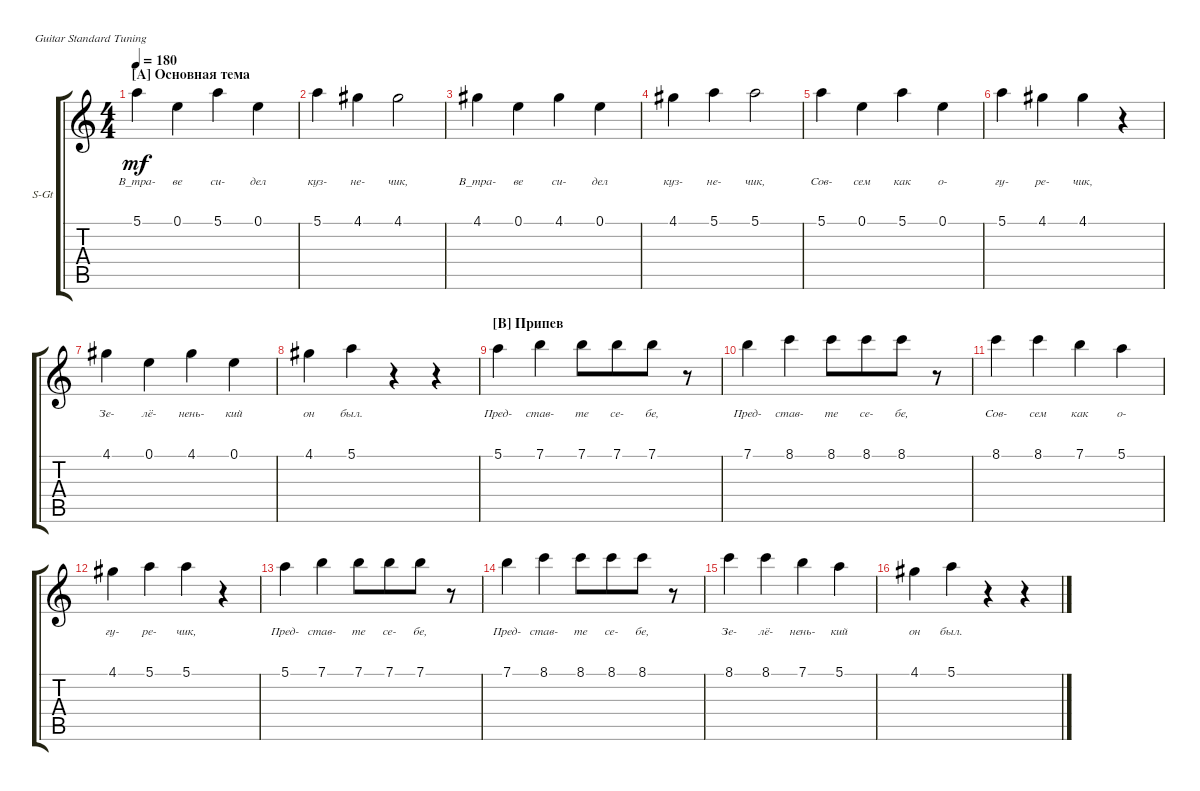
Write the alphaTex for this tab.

\defaultSystemsLayout 4
\bracketExtendMode groupsimilarinstruments
\firstSystemTrackNameOrientation horizontal
\otherSystemsTrackNameOrientation horizontal
\track ("Steel Guitar" "S-Gt") {instrument acousticguitarsteel}
\staff {score tabs}
\tuning (E4 B3 G3 D3 A2 E2)
\ts (4 4)
\section ("A" "Основная тема")
\tempo 180
\clef g2
\ks c
5.1.4{lyrics (0 "В_тра-") lyrics (1 "") lyrics (2 "") lyrics (3 "") lyrics (4 "") dy mf instrument acousticguitarsteel} 0.1.4{lyrics (0 "ве") lyrics (1 "") lyrics (2 "") lyrics (3 "") lyrics (4 "")} 5.1.4{lyrics (0 "си-") lyrics (1 "") lyrics (2 "") lyrics (3 "") lyrics (4 "")} 0.1.4{lyrics (0 "дел") lyrics (1 "") lyrics (2 "") lyrics (3 "") lyrics (4 "")} |
5.1.4{lyrics (0 "куз-") lyrics (1 "") lyrics (2 "") lyrics (3 "") lyrics (4 "")} 4.1.4{lyrics (0 "не-") lyrics (1 "") lyrics (2 "") lyrics (3 "") lyrics (4 "")} 4.1.2{lyrics (0 "чик,") lyrics (1 "") lyrics (2 "") lyrics (3 "") lyrics (4 "")} |
4.1.4{lyrics (0 "В_тра-") lyrics (1 "") lyrics (2 "") lyrics (3 "") lyrics (4 "")} 0.1.4{lyrics (0 "ве") lyrics (1 "") lyrics (2 "") lyrics (3 "") lyrics (4 "")} 4.1.4{lyrics (0 "си-") lyrics (1 "") lyrics (2 "") lyrics (3 "") lyrics (4 "")} 0.1.4{lyrics (0 "дел") lyrics (1 "") lyrics (2 "") lyrics (3 "") lyrics (4 "")} |
4.1.4{lyrics (0 "куз-") lyrics (1 "") lyrics (2 "") lyrics (3 "") lyrics (4 "")} 5.1.4{lyrics (0 "не-") lyrics (1 "") lyrics (2 "") lyrics (3 "") lyrics (4 "")} 5.1.2{lyrics (0 "чик,") lyrics (1 "") lyrics (2 "") lyrics (3 "") lyrics (4 "")} |
5.1.4{lyrics (0 "Сов-") lyrics (1 "") lyrics (2 "") lyrics (3 "") lyrics (4 "")} 0.1.4{lyrics (0 "сем") lyrics (1 "") lyrics (2 "") lyrics (3 "") lyrics (4 "")} 5.1.4{lyrics (0 "как") lyrics (1 "") lyrics (2 "") lyrics (3 "") lyrics (4 "")} 0.1.4{lyrics (0 "о-") lyrics (1 "") lyrics (2 "") lyrics (3 "") lyrics (4 "")} |
5.1.4{lyrics (0 "гу-") lyrics (1 "") lyrics (2 "") lyrics (3 "") lyrics (4 "")} 4.1.4{lyrics (0 "ре-") lyrics (1 "") lyrics (2 "") lyrics (3 "") lyrics (4 "")} 4.1.4{lyrics (0 "чик,") lyrics (1 "") lyrics (2 "") lyrics (3 "") lyrics (4 "")} r.4 |
4.1.4{lyrics (0 "Зе-") lyrics (1 "") lyrics (2 "") lyrics (3 "") lyrics (4 "")} 0.1.4{lyrics (0 "лё-") lyrics (1 "") lyrics (2 "") lyrics (3 "") lyrics (4 "")} 4.1.4{lyrics (0 "нень-") lyrics (1 "") lyrics (2 "") lyrics (3 "") lyrics (4 "")} 0.1.4{lyrics (0 "кий") lyrics (1 "") lyrics (2 "") lyrics (3 "") lyrics (4 "")} |
4.1.4{lyrics (0 "он") lyrics (1 "") lyrics (2 "") lyrics (3 "") lyrics (4 "")} 5.1.4{lyrics (0 "был.") lyrics (1 "") lyrics (2 "") lyrics (3 "") lyrics (4 "")} r.4 r.4 |
\section ("B" "Припев")
5.1.4{lyrics (0 "Пред-") lyrics (1 "") lyrics (2 "") lyrics (3 "") lyrics (4 "")} 7.1.4{lyrics (0 "став-") lyrics (1 "") lyrics (2 "") lyrics (3 "") lyrics (4 "")} 7.1.8{lyrics (0 "те") lyrics (1 "") lyrics (2 "") lyrics (3 "") lyrics (4 "") beam merge} 7.1.8{lyrics (0 "се-") lyrics (1 "") lyrics (2 "") lyrics (3 "") lyrics (4 "") beam merge} 7.1.8{lyrics (0 "бе,") lyrics (1 "") lyrics (2 "") lyrics (3 "") lyrics (4 "")} r.8 |
7.1.4{lyrics (0 "Пред-") lyrics (1 "") lyrics (2 "") lyrics (3 "") lyrics (4 "")} 8.1.4{lyrics (0 "став-") lyrics (1 "") lyrics (2 "") lyrics (3 "") lyrics (4 "")} 8.1.8{lyrics (0 "те") lyrics (1 "") lyrics (2 "") lyrics (3 "") lyrics (4 "") beam merge} 8.1.8{lyrics (0 "се-") lyrics (1 "") lyrics (2 "") lyrics (3 "") lyrics (4 "") beam merge} 8.1.8{lyrics (0 "бе,") lyrics (1 "") lyrics (2 "") lyrics (3 "") lyrics (4 "")} r.8 |
8.1.4{lyrics (0 "Сов-") lyrics (1 "") lyrics (2 "") lyrics (3 "") lyrics (4 "")} 8.1.4{lyrics (0 "сем") lyrics (1 "") lyrics (2 "") lyrics (3 "") lyrics (4 "")} 7.1.4{lyrics (0 "как") lyrics (1 "") lyrics (2 "") lyrics (3 "") lyrics (4 "")} 5.1.4{lyrics (0 "о-") lyrics (1 "") lyrics (2 "") lyrics (3 "") lyrics (4 "")} |
4.1.4{lyrics (0 "гу-") lyrics (1 "") lyrics (2 "") lyrics (3 "") lyrics (4 "")} 5.1.4{lyrics (0 "ре-") lyrics (1 "") lyrics (2 "") lyrics (3 "") lyrics (4 "")} 5.1.4{lyrics (0 "чик,") lyrics (1 "") lyrics (2 "") lyrics (3 "") lyrics (4 "")} r.4 |
5.1.4{lyrics (0 "Пред-") lyrics (1 "") lyrics (2 "") lyrics (3 "") lyrics (4 "")} 7.1.4{lyrics (0 "став-") lyrics (1 "") lyrics (2 "") lyrics (3 "") lyrics (4 "")} 7.1.8{lyrics (0 "те") lyrics (1 "") lyrics (2 "") lyrics (3 "") lyrics (4 "") beam merge} 7.1.8{lyrics (0 "се-") lyrics (1 "") lyrics (2 "") lyrics (3 "") lyrics (4 "") beam merge} 7.1.8{lyrics (0 "бе,") lyrics (1 "") lyrics (2 "") lyrics (3 "") lyrics (4 "")} r.8 |
7.1.4{lyrics (0 "Пред-") lyrics (1 "") lyrics (2 "") lyrics (3 "") lyrics (4 "")} 8.1.4{lyrics (0 "став-") lyrics (1 "") lyrics (2 "") lyrics (3 "") lyrics (4 "")} 8.1.8{lyrics (0 "те") lyrics (1 "") lyrics (2 "") lyrics (3 "") lyrics (4 "") beam merge} 8.1.8{lyrics (0 "се-") lyrics (1 "") lyrics (2 "") lyrics (3 "") lyrics (4 "") beam merge} 8.1.8{lyrics (0 "бе,") lyrics (1 "") lyrics (2 "") lyrics (3 "") lyrics (4 "")} r.8 |
8.1.4{lyrics (0 "Зе-") lyrics (1 "") lyrics (2 "") lyrics (3 "") lyrics (4 "")} 8.1.4{lyrics (0 "лё-") lyrics (1 "") lyrics (2 "") lyrics (3 "") lyrics (4 "")} 7.1.4{lyrics (0 "нень-") lyrics (1 "") lyrics (2 "") lyrics (3 "") lyrics (4 "")} 5.1.4{lyrics (0 "кий") lyrics (1 "") lyrics (2 "") lyrics (3 "") lyrics (4 "")} |
4.1.4{lyrics (0 "он") lyrics (1 "") lyrics (2 "") lyrics (3 "") lyrics (4 "")} 5.1.4{lyrics (0 "был.") lyrics (1 "") lyrics (2 "") lyrics (3 "") lyrics (4 "")} r.4 r.4
